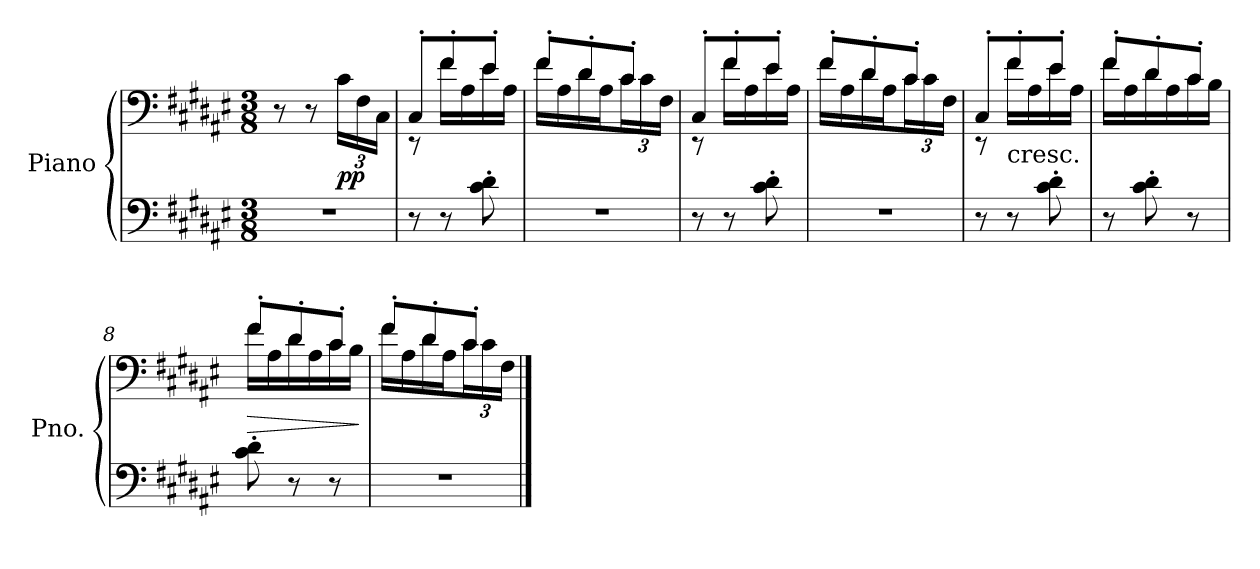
**kern	**kern	**dynam
*part1	*part1	*part1
*staff2	*staff1	*staff1/2
*I"Piano	*	*
*I'Pno.	*	*
*clefF4	*clefF4	*
*k[f#c#g#d#a#e#]	*k[f#c#g#d#a#e#]	*
*F#:	*F#:	*
*M3/8	*M3/8	*
=1	=1	=1
4.r	8r	.
.	8r	.
.	24c#LL	pp
.	24F#	.
.	24C#JJ	.
=2	=2	=2
*	*^	*
8r	8C#'L	8r	.
8r	8f#'	16f#LL	.
.	.	16A#	.
8c#' 8d#'	8e#'J	16e#	.
.	.	16A#JJ	.
=3	=3	=3	=3
4.r	8f#'L	16f#LL	.
.	.	16A#	.
.	8d#'	16d#	.
.	.	16A#J	.
.	8c#'J	24c#L	.
.	.	24c#	.
.	.	24F#JJ	.
=4	=4	=4	=4
8r	8C#'L	8r	.
8r	8f#'	16f#LL	.
.	.	16A#	.
8c#' 8d#'	8e#'J	16e#	.
.	.	16A#JJ	.
=5	=5	=5	=5
4.r	8f#'L	16f#LL	.
.	.	16A#	.
.	8d#'	16d#	.
.	.	16A#J	.
.	8c#'J	24c#L	.
.	.	24c#	.
.	.	24F#JJ	.
=6	=6	=6	=6
8r	8C#'L	8r	.
!	!LO:TX:c:t=cresc.	!	!
8r	8f#'	16f#LL	.
.	.	16A#	.
8c#' 8d#'	8e#'J	16e#	.
.	.	16A#JJ	.
=7	=7	=7	=7
8r	8f#'L	16f#LL	.
.	.	16A#	.
8c#' 8d#'	8d#'	16d#	.
.	.	16A#	.
8r	8c#'J	16c#	.
.	.	16BJJ	.
=8	=8	=8	=8
8c#' 8d#'	8f#'L	16f#LL	>
.	.	16A#	.
8r	8d#'	16d#	.
.	.	16A#	.
8r	8c#'J	16c#	.
.	.	16BJJ	.
*	*v	*v	*
.	.	]
=9	=9	=9
*	*^	*
4.r	8f#'L	16f#LL	.
.	.	16A#	.
.	8d#'	16d#	.
.	.	16A#J	.
.	8c#'J	24c#L	.
.	.	24c#	.
.	.	24F#JJ	.
*	*v	*v	*
==	==	==
*-	*-	*-
